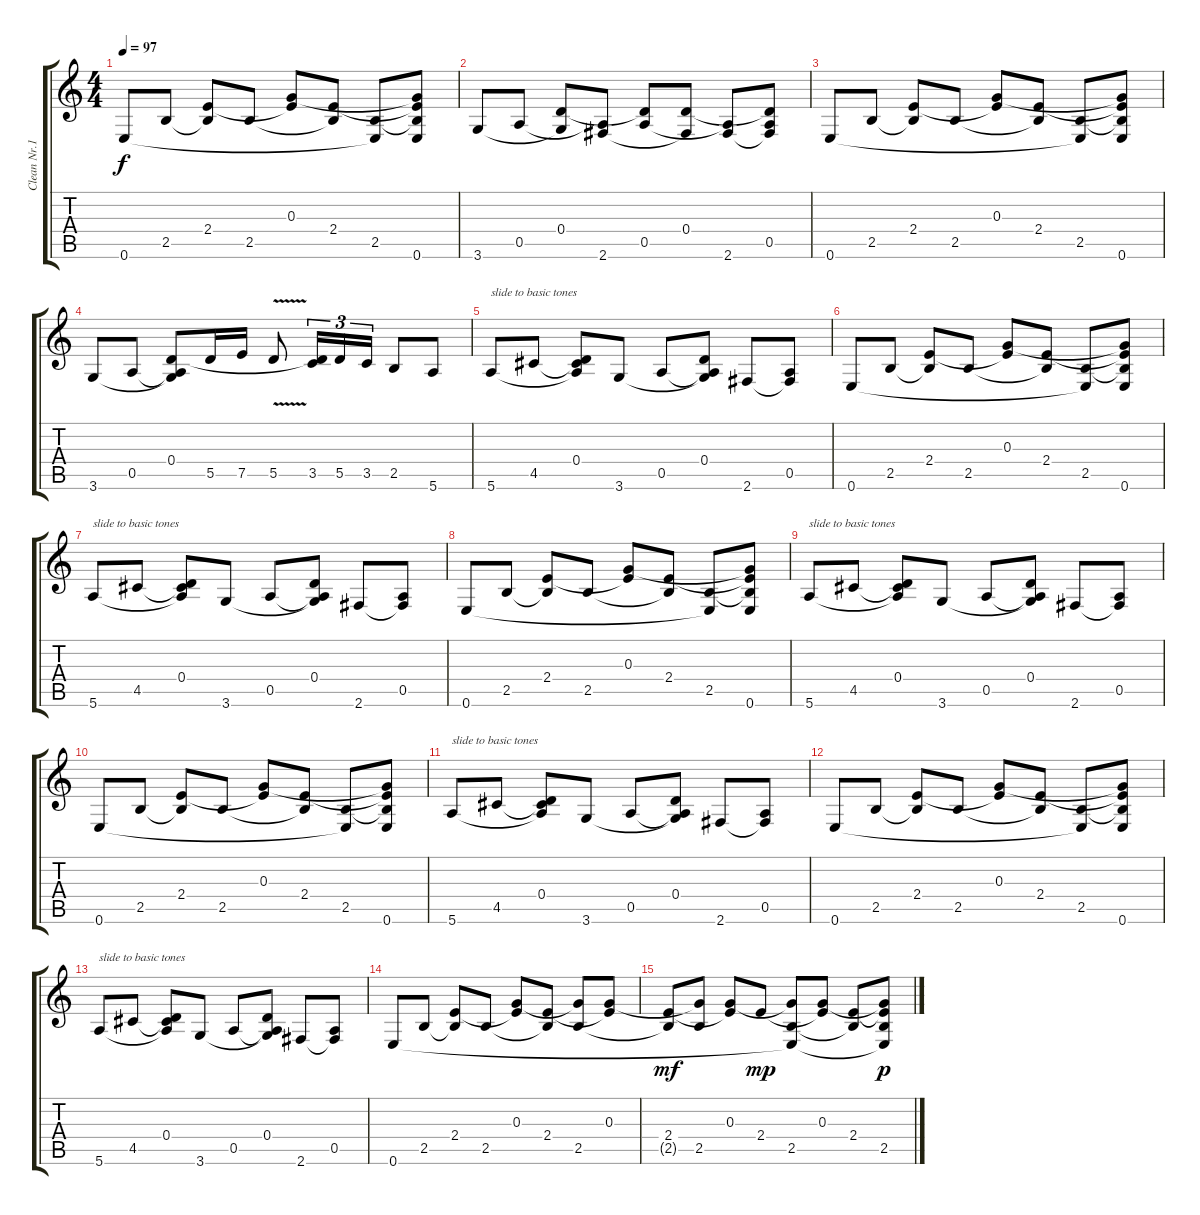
\track ("Clean Nr.1" "Clean Nr.1") {instrument electricguitarjazz}
\staff {score tabs}
\tuning (E4 B3 G3 D3 A2 E2) {hide}
\ts (4 4)
\tempo 97
\clef g2
\ks c
0.6.8{dy f} 2.5.8 (2.4 2.5{t}).8 2.5.8 (0.3 2.4{t}).8 (2.4 2.5{t}).8 (2.5 0.6{t}).8 (0.3{t} 2.4{t} 2.5{t} 0.6).8 |
3.6.8 0.5.8 (0.4 3.6{t}).8 (0.5{t} 2.6).8 (0.4{t} 0.5).8 (0.4 2.6{t}).8 (0.5{t} 2.6).8 (0.4{t} 0.5 2.6{t}).8 |
0.6.8 2.5.8 (2.4 2.5{t}).8 2.5.8 (0.3 2.4{t}).8 (2.4 2.5{t}).8 (2.5 0.6{t}).8 (0.3{t} 2.4{t} 2.5{t} 0.6).8 |
3.6.8 0.5.8 (0.4 0.5{t} 3.6{t}).8 5.5.16 7.5.16 5.5{v}.8 (0.4{t} 3.5).16{tu (3 2)} 5.5.16{tu (3 2)} 3.5.16{tu (3 2)} 2.5.8 5.6.8 |
5.6.8{txt "slide to basic tones"} 4.5.8 (0.4 4.5{t} 5.6{t}).8 3.6.8 0.5.8 (0.4 0.5{t} 3.6{t}).8 2.6.8 (0.5 2.6{t}).8 |
0.6.8 2.5.8 (2.4 2.5{t}).8 2.5.8 (0.3 2.4{t}).8 (2.4 2.5{t}).8 (2.5 0.6{t}).8 (0.3{t} 2.4{t} 2.5{t} 0.6).8 |
5.6.8{txt "slide to basic tones"} 4.5.8 (0.4 4.5{t} 5.6{t}).8 3.6.8 0.5.8 (0.4 0.5{t} 3.6{t}).8 2.6.8 (0.5 2.6{t}).8 |
0.6.8 2.5.8 (2.4 2.5{t}).8 2.5.8 (0.3 2.4{t}).8 (2.4 2.5{t}).8 (2.5 0.6{t}).8 (0.3{t} 2.4{t} 2.5{t} 0.6).8 |
5.6.8{txt "slide to basic tones"} 4.5.8 (0.4 4.5{t} 5.6{t}).8 3.6.8 0.5.8 (0.4 0.5{t} 3.6{t}).8 2.6.8 (0.5 2.6{t}).8 |
0.6.8 2.5.8 (2.4 2.5{t}).8 2.5.8 (0.3 2.4{t}).8 (2.4 2.5{t}).8 (2.5 0.6{t}).8 (0.3{t} 2.4{t} 2.5{t} 0.6).8 |
5.6.8{txt "slide to basic tones"} 4.5.8 (0.4 4.5{t} 5.6{t}).8 3.6.8 0.5.8 (0.4 0.5{t} 3.6{t}).8 2.6.8 (0.5 2.6{t}).8 |
0.6.8 2.5.8 (2.4 2.5{t}).8 2.5.8 (0.3 2.4{t}).8 (2.4 2.5{t}).8 (2.5 0.6{t}).8 (0.3{t} 2.4{t} 2.5{t} 0.6).8 |
5.6.8{txt "slide to basic tones"} 4.5.8 (0.4 4.5{t} 5.6{t}).8 3.6.8 0.5.8 (0.4 0.5{t} 3.6{t}).8 2.6.8 (0.5 2.6{t}).8 |
0.6.8 2.5.8 (2.4 2.5{t}).8 2.5.8 (0.3 2.4{t}).8 (2.4 2.5{t}).8 (0.3{t} 2.5).8 (0.3 2.4{t}).8 |
(2.4 2.5{t}).8{dy mf} (0.3{t} 2.5).8 (0.3 2.4{t}).8 2.4.8{dy mp} (0.3{t} 2.5 0.6{t}).8 (0.3 2.4{t}).8 (2.4 2.5{t}).8 (0.3{t} 2.4{t} 2.5 0.6{t}).8{dy p}
